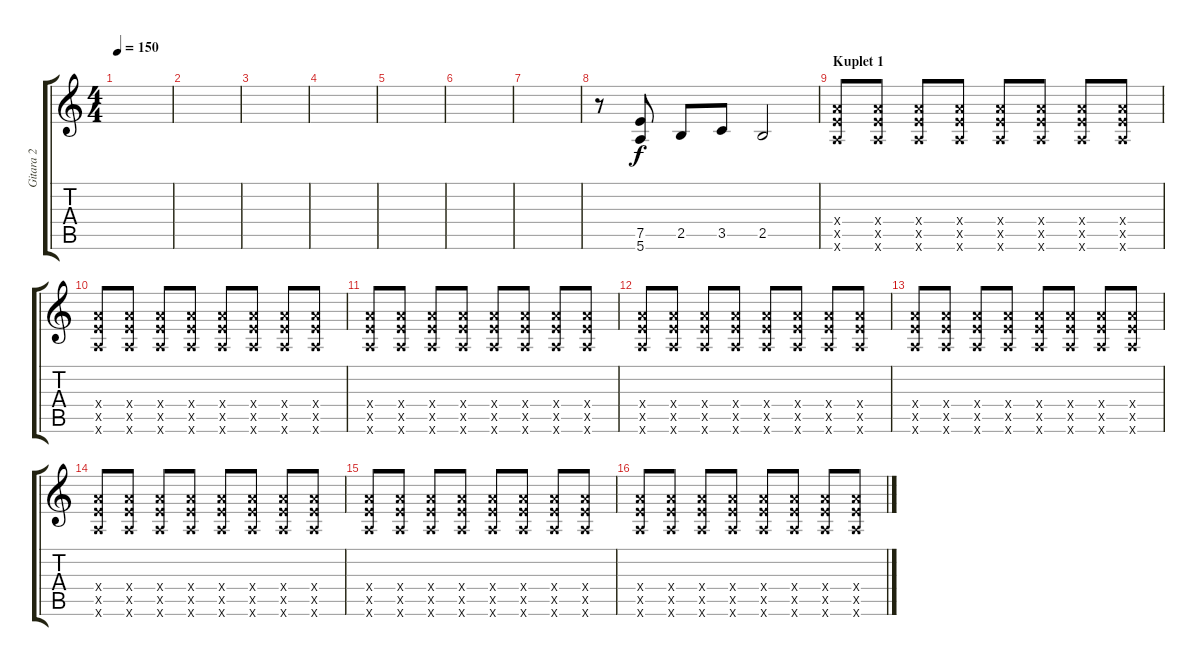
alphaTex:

\track ("Gitara 2" "Gitara 2") {instrument overdrivenguitar}
\staff {score tabs}
\tuning (E4 B3 G3 D3 A2 E2) {hide}
\ts (4 4)
\tempo 150
\clef g2
\ks c
|
|
|
|
|
|
|
r.8 (7.5 5.6).8 2.5.8 3.5.8 2.5.2 |
\section ("" "Kuplet 1")
(7.4{x} 7.5{x} 5.6{x}).8{volume 10} (7.4{x} 7.5{x} 5.6{x}).8 (7.4{x} 7.5{x} 5.6{x}).8 (7.4{x} 7.5{x} 5.6{x}).8 (7.4{x} 7.5{x} 5.6{x}).8 (7.4{x} 7.5{x} 5.6{x}).8 (7.4{x} 7.5{x} 5.6{x}).8 (7.4{x} 7.5{x} 5.6{x}).8 |
(7.4{x} 7.5{x} 5.6{x}).8 (7.4{x} 7.5{x} 5.6{x}).8 (7.4{x} 7.5{x} 5.6{x}).8 (7.4{x} 7.5{x} 5.6{x}).8 (7.4{x} 7.5{x} 5.6{x}).8 (7.4{x} 7.5{x} 5.6{x}).8 (7.4{x} 7.5{x} 5.6{x}).8 (7.4{x} 7.5{x} 5.6{x}).8 |
(7.4{x} 7.5{x} 5.6{x}).8 (7.4{x} 7.5{x} 5.6{x}).8 (7.4{x} 7.5{x} 5.6{x}).8 (7.4{x} 7.5{x} 5.6{x}).8 (7.4{x} 7.5{x} 5.6{x}).8 (7.4{x} 7.5{x} 5.6{x}).8 (7.4{x} 7.5{x} 5.6{x}).8 (7.4{x} 7.5{x} 5.6{x}).8 |
(7.4{x} 7.5{x} 5.6{x}).8 (7.4{x} 7.5{x} 5.6{x}).8 (7.4{x} 7.5{x} 5.6{x}).8 (7.4{x} 7.5{x} 5.6{x}).8 (7.4{x} 7.5{x} 5.6{x}).8 (7.4{x} 7.5{x} 5.6{x}).8 (7.4{x} 7.5{x} 5.6{x}).8 (7.4{x} 7.5{x} 5.6{x}).8 |
(7.4{x} 7.5{x} 5.6{x}).8 (7.4{x} 7.5{x} 5.6{x}).8 (7.4{x} 7.5{x} 5.6{x}).8 (7.4{x} 7.5{x} 5.6{x}).8 (7.4{x} 7.5{x} 5.6{x}).8 (7.4{x} 7.5{x} 5.6{x}).8 (7.4{x} 7.5{x} 5.6{x}).8 (7.4{x} 7.5{x} 5.6{x}).8 |
(7.4{x} 7.5{x} 5.6{x}).8 (7.4{x} 7.5{x} 5.6{x}).8 (7.4{x} 7.5{x} 5.6{x}).8 (7.4{x} 7.5{x} 5.6{x}).8 (7.4{x} 7.5{x} 5.6{x}).8 (7.4{x} 7.5{x} 5.6{x}).8 (7.4{x} 7.5{x} 5.6{x}).8 (7.4{x} 7.5{x} 5.6{x}).8 |
(7.4{x} 7.5{x} 5.6{x}).8 (7.4{x} 7.5{x} 5.6{x}).8 (7.4{x} 7.5{x} 5.6{x}).8 (7.4{x} 7.5{x} 5.6{x}).8 (7.4{x} 7.5{x} 5.6{x}).8 (7.4{x} 7.5{x} 5.6{x}).8 (7.4{x} 7.5{x} 5.6{x}).8 (7.4{x} 7.5{x} 5.6{x}).8 |
(7.4{x} 7.5{x} 5.6{x}).8 (7.4{x} 7.5{x} 5.6{x}).8 (7.4{x} 7.5{x} 5.6{x}).8 (7.4{x} 7.5{x} 5.6{x}).8 (7.4{x} 7.5{x} 5.6{x}).8 (7.4{x} 7.5{x} 5.6{x}).8 (7.4{x} 7.5{x} 5.6{x}).8 (7.4{x} 7.5{x} 5.6{x}).8
